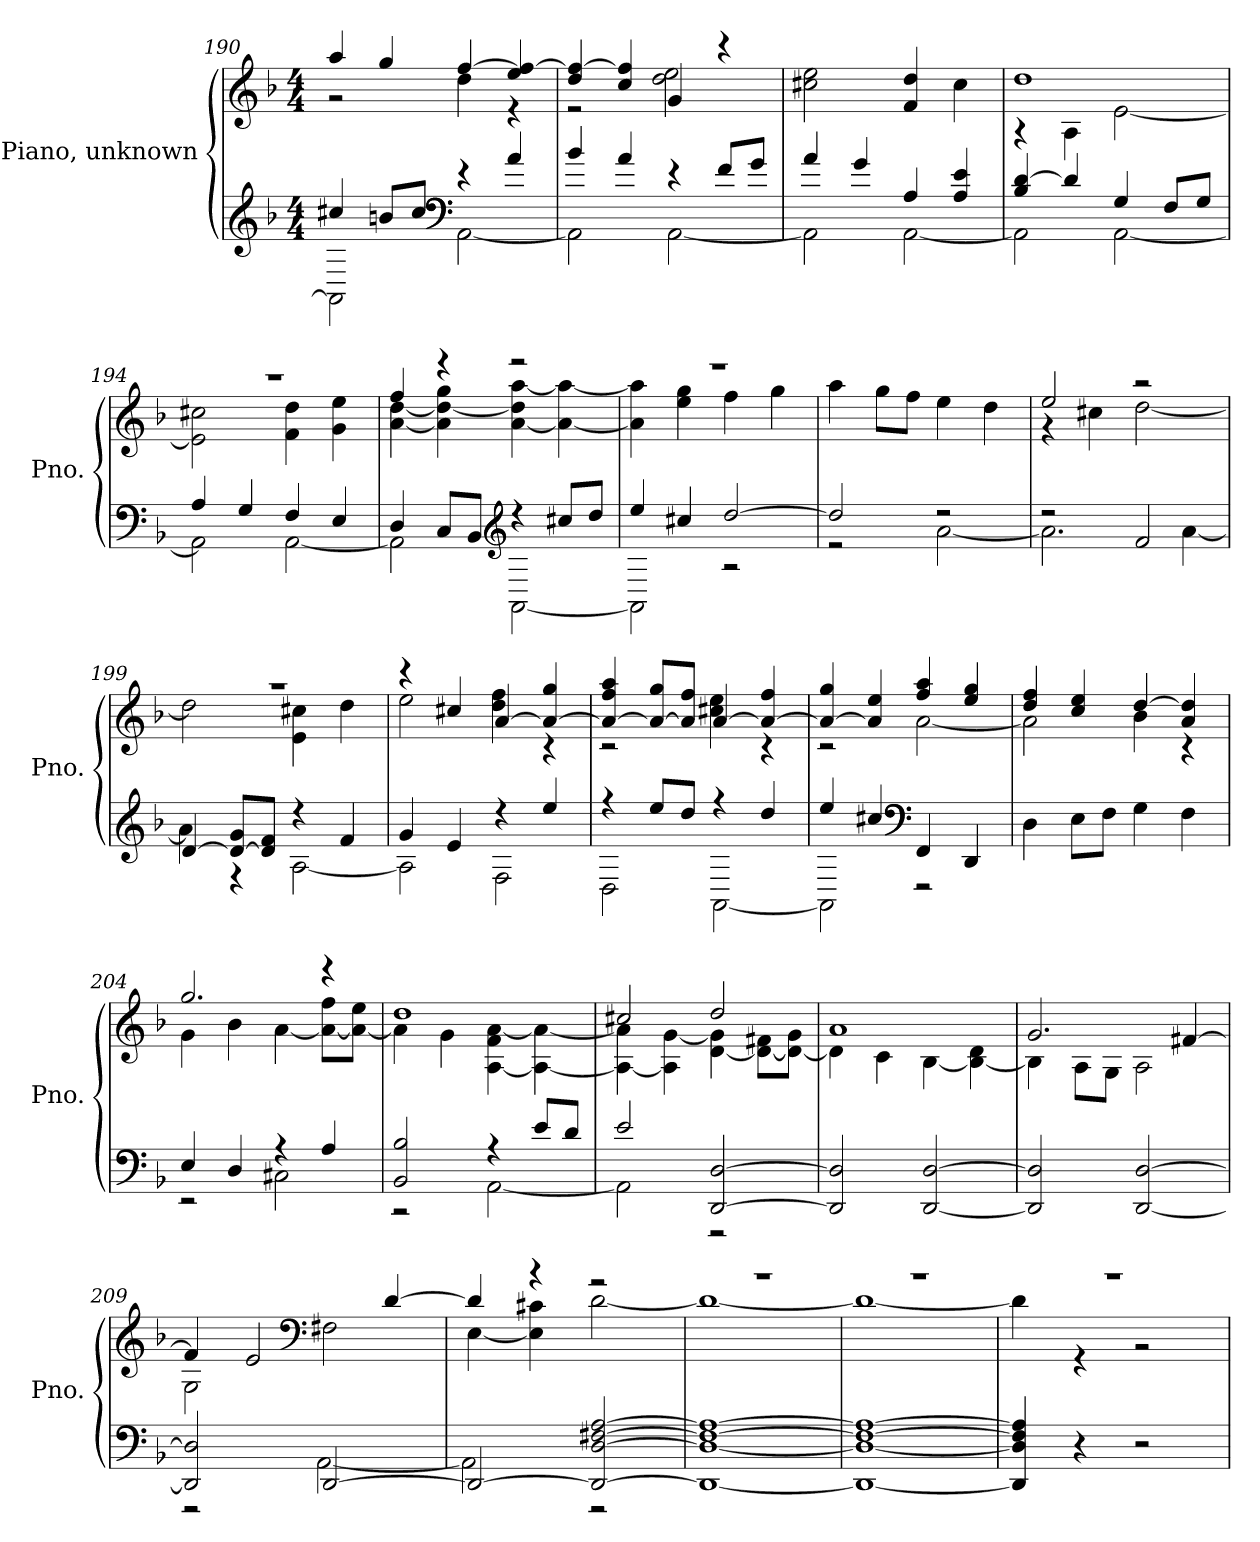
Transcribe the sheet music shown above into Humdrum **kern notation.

**kern	**kern
*part1	*part1
*staff2	*staff1
*I"Piano, unknown	*
*I'Pno.	*
*clefG2	*clefG2
*k[b-]	*k[b-]
*M4/4	*M4/4
=190	=190
*^	*^
4cc#X/	2AA\]	4aa/	2r
8bn/L	.	4gg/	.
8cc#/J	.	.	.
*clefF4	*	*	*
4r	[2AA\	[4ff/	4dd\
4a/	.	4ee/ 4ff/_	4r
!!LO:LB:g=z	!!
=191	=191	=191	=191
4b-/	2AA\]	4dd/ 4ff/_	2r
4a/	.	4cc/ 4ff/]	.
4r	[2AA\	4g/	2dd\ 2ee\
8f/L	.	4r	.
8g/J	.	.	.
*	*	*v	*v
=192	=192	=192
4a/	2AA\]	2cc#X\ 2ee\
4g/	.	.
4A/	[2AA\	4f/ 4dd/
4A/ 4e/	.	4cc#\
=193	=193	=193
*	*	*^
4B-/ [4d/	2AA\]	1dd	4r
4d/]	.	.	4A\
4G/	[2AA\	.	[2e\
8F/L	.	.	.
8G/J	.	.	.
=194	=194	=194	=194
4A/	2AA\]	1r	2e\] 2cc#X\
4G/	.	.	.
4F/	[2AA\	.	4f\ 4dd\
4E/	.	.	4g\ 4ee\
=195	=195	=195	=195
4D/	2AA\]	4ff/	[4a\ [4dd\
8C/L	.	4r	4a\] 4dd\_ 4gg\
8BB-/J	.	.	.
*clefG2	*	*	*
4r	[2AA\	2r	[4a\ 4dd\] [4aa\
8cc#X/L	.	.	4a\_ 4aa\_
8dd/J	.	.	.
=196	=196	=196	=196
4ee/	2AA\]	1r	4a\] 4aa\]
4cc#X/	.	.	4ee\ 4gg\
[2dd/	2r	.	4ff\
.	.	.	4gg\
*	*	*v	*v
!!LO:LB:g=z
=197	=197	=197
2dd/]	2r	4aa\
.	.	8gg\L
.	.	8ff\J
2r	[2a\	4ee\
.	.	4dd\
=198	=198	=198
*	*	*^
2r	2.a\]	2ee/	4r
.	.	.	4cc#X\
2f/	.	2r	[2dd\
.	[4a\	.	.
=199	=199	=199	=199
[4d/	4a\]	1r	2dd\]
8d/_ 8g/L	4r	.	.
8d/] 8f/J	.	.	.
4r	[2A\	.	4e\ 4cc#X\
4f/	.	.	4dd\
=200	=200	=200	=200
4g/	2A\]	4r	2ee\
4e/	.	4cc#X/	.
4r	2F\	[4a/	4dd\ 4ff\
4ee/	.	4a/_ 4gg/	4r
=201	=201	=201	=201
4r	2D\	4a/_ 4ff/ 4aa/	2r
8ee/L	.	8a/_ 8gg/L	.
8dd/J	.	8a/] 8ff/J	.
4r	[2AA\	[4a/	4cc#X\ 4ee\
4dd/	.	4a/_ 4ff/	4r
=202	=202	=202	=202
4ee/	2AA\]	4a/_ 4gg/	2r
4cc#X/	.	4a/] 4ee/	.
*clefF4	*	*	*
4FF/	2r	4ff/ 4aa/	[2a\
4DD/	.	4ee/ 4gg/	.
*v	*v	*	*
!!LO:PB:g=z	!!
=203	=203	=203
4D\	4dd/ 4ff/	2a\]
8E\L	4cc/ 4ee/	.
8F\J	.	.
4G\	[4dd/	4b-\
4F\	4a/ 4dd/]	4r
=204	=204	=204
*^	*	*
4E/	2r	2.gg/	4g\
4D/	.	.	4b-\
4r	2C#X\	.	[4a\
4A/	.	4r	8a\_ 8ff\L
.	.	.	8a\_ 8ee\J
=205	=205	=205	=205
2BB-/ 2B-/	2r	1dd	4a\]
.	.	.	4g\
4r	[2AA\	.	[4A\ 4f\ [4a\
8e/L	.	.	4A\_ 4a\_
8d/J	.	.	.
=206	=206	=206	=206
2e/	2AA\]	2cc#X/	4A\_ 4a\]
.	.	.	4A\] [4g\
[2DD/ [2D/	2r	2dd/	[4d\ 4g\]
.	.	.	8d\_ 8f#X\L
.	.	.	8d\_ 8g\J
*v	*v	*	*
=207	=207	=207
2DD/] 2D/]	1a	4d\]
.	.	4c\
[2DD/ [2D/	.	[4B-\
.	.	4B-\_ 4d\
!!LO:LB:g=z	!!
=208	=208	=208
2DD/] 2D/]	2.g/	4B-\]
.	.	8A\L
.	.	8G\J
[2DD/ [2D/	.	2A\
.	[4f#X/	.
=209	=209	=209
*^	*	*
2DD/] 2D/]	2r	4f#/]	2G\
.	.	2e/	.
*	*	*clefF4	*
[2DD/	[2AA\	.	2F#X\
.	.	[4d/	.
=210	=210	=210	=210
2DD/_	2AA\]	4d/]	[4E\
.	.	4r	4E\] 4c#X\
2DD/_ [2D/ [2F#X/ [2A/	2r	2r	[2d\
*v	*v	*	*
=211	=211	=211
1DD_ 1D_ 1F#_ 1A_	1r	1d_
=212	=212	=212
1DD_ 1D_ 1F#_ 1A_	1r	1d_
=213	=213	=213
4DD/] 4D/] 4F#/] 4A/]	1r	4d\]
4r	.	4r
2r	.	2r
*	*v	*v
=	=
*-	*-
